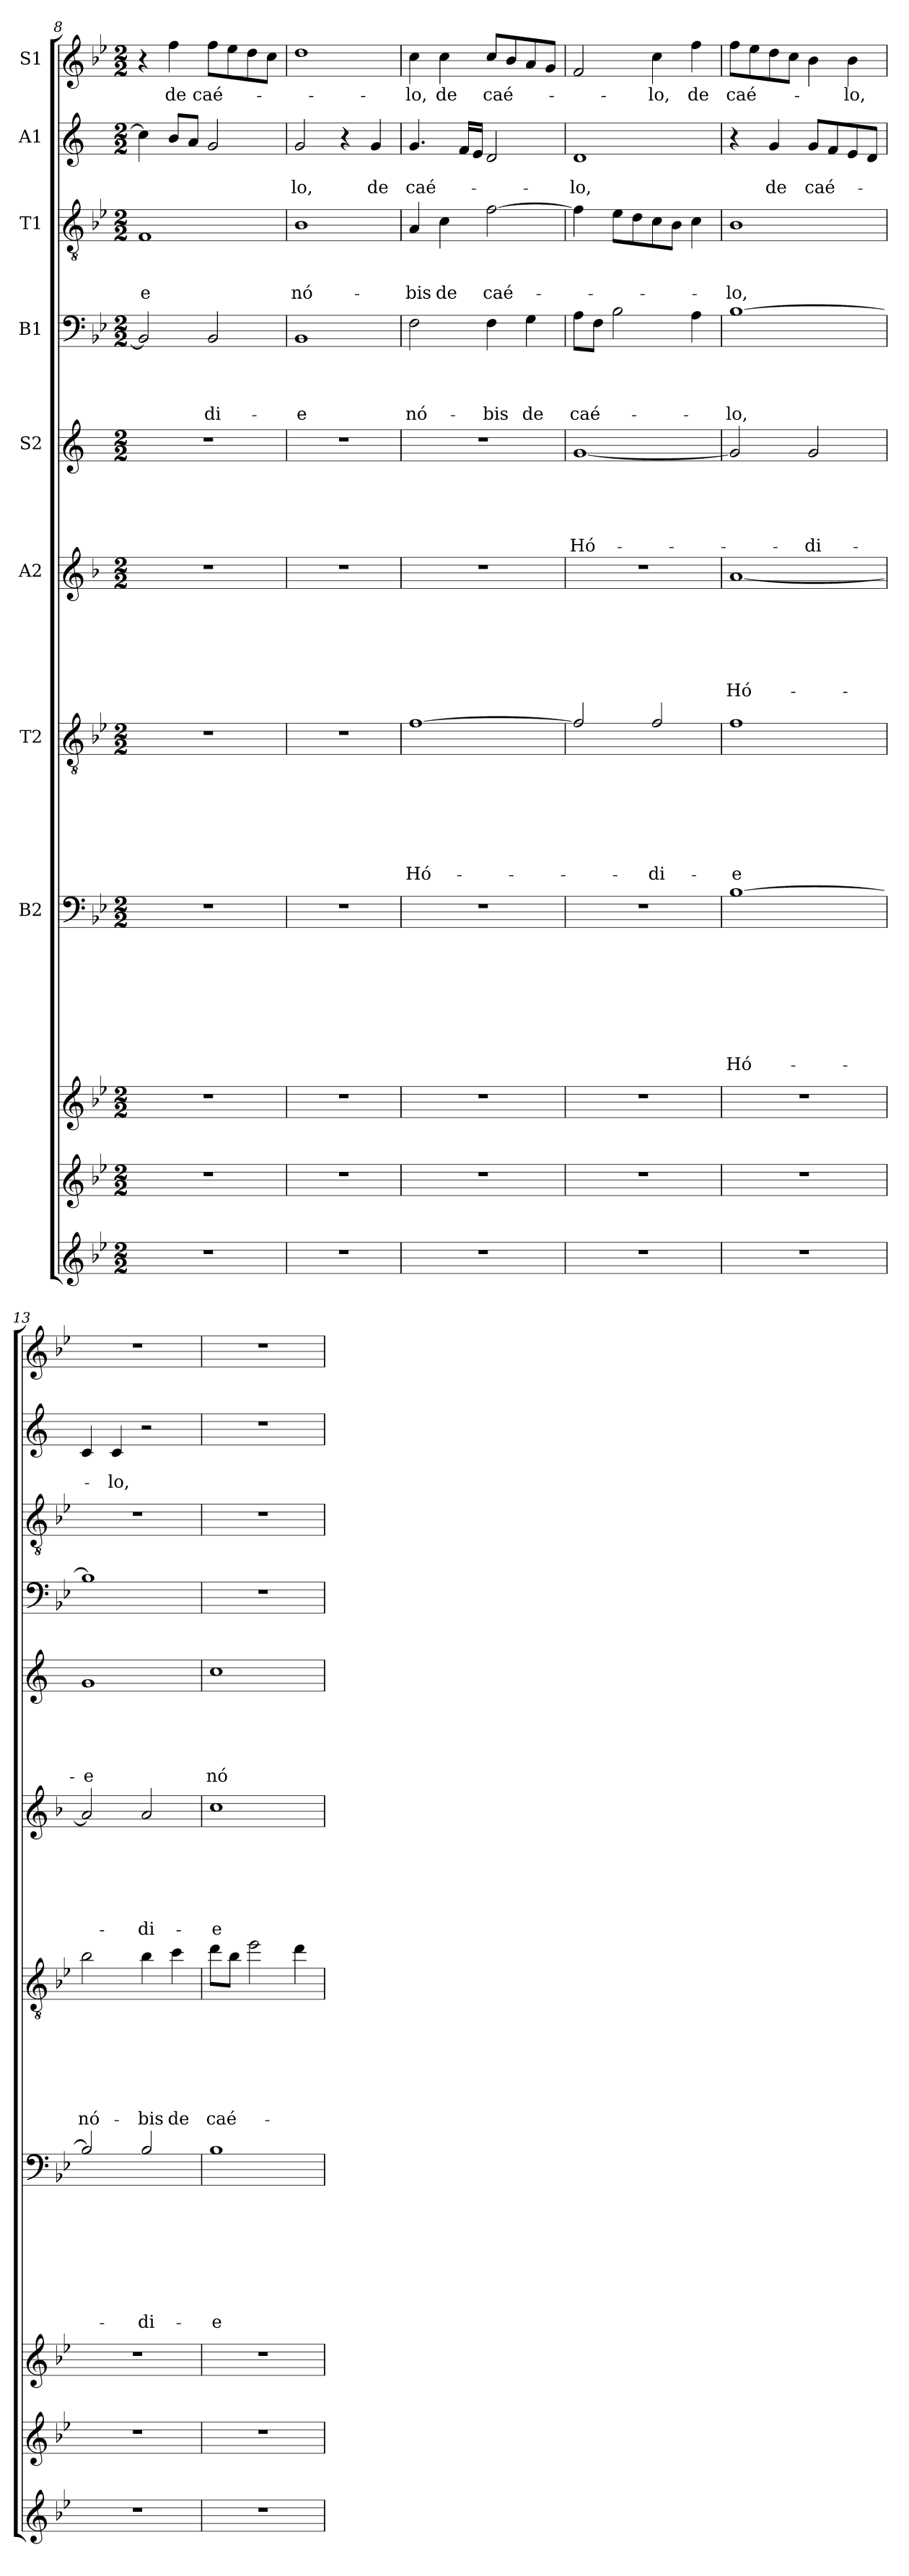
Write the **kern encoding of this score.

**kern	**kern	**kern	**kern	**text	**text	**text	**text	**text	**text	**text	**text	**kern	**text	**text	**text	**text	**text	**text	**text	**kern	**text	**text	**text	**text	**text	**text	**kern	**text	**text	**text	**text	**text	**kern	**text	**text	**text	**text	**kern	**text	**text	**text	**kern	**text	**text	**kern	**text
*part11	*part10	*part9	*part8	*part8	*part8	*part8	*part8	*part8	*part8	*part8	*part8	*part7	*part7	*part7	*part7	*part7	*part7	*part7	*part7	*part6	*part6	*part6	*part6	*part6	*part6	*part6	*part5	*part5	*part5	*part5	*part5	*part5	*part4	*part4	*part4	*part4	*part4	*part3	*part3	*part3	*part3	*part2	*part2	*part2	*part1	*part1
*staff11	*staff10	*staff9	*staff8	*staff8	*staff8	*staff8	*staff8	*staff8	*staff8	*staff8	*staff8	*staff7	*staff7	*staff7	*staff7	*staff7	*staff7	*staff7	*staff7	*staff6	*staff6	*staff6	*staff6	*staff6	*staff6	*staff6	*staff5	*staff5	*staff5	*staff5	*staff5	*staff5	*staff4	*staff4	*staff4	*staff4	*staff4	*staff3	*staff3	*staff3	*staff3	*staff2	*staff2	*staff2	*staff1	*staff1
*	*	*	*I"B2	*	*	*	*	*	*	*	*	*I"T2	*	*	*	*	*	*	*	*I"A2	*	*	*	*	*	*	*I"S2	*	*	*	*	*	*I"B1	*	*	*	*	*I"T1	*	*	*	*I"A1	*	*	*I"S1	*
*clefG2	*clefG2	*clefG2	*clefF4	*	*	*	*	*	*	*	*	*clefGv2	*	*	*	*	*	*	*	*clefG2	*	*	*	*	*	*	*clefG2	*	*	*	*	*	*clefF4	*	*	*	*	*clefGv2	*	*	*	*clefG2	*	*	*clefG2	*
*	*	*	*ITrd7c12	*	*	*	*	*	*	*	*	*ITrd8c14	*	*	*	*	*	*	*	*ITrd4c7	*	*	*	*	*	*	*ITrd1c2	*	*	*	*	*	*	*	*	*	*	*	*	*	*	*ITrd1c2	*	*	*	*
*k[b-e-]	*k[b-e-]	*k[b-e-]	*k[b-e-]	*	*	*	*	*	*	*	*	*k[b-e-]	*	*	*	*	*	*	*	*k[b-e-]	*	*	*	*	*	*	*k[b-e-]	*	*	*	*	*	*k[b-e-]	*	*	*	*	*k[b-e-]	*	*	*	*k[b-e-]	*	*	*k[b-e-]	*
*B-:	*B-:	*B-:	*B-:	*	*	*	*	*	*	*	*	*B-:	*	*	*	*	*	*	*	*B-:	*	*	*	*	*	*	*B-:	*	*	*	*	*	*B-:	*	*	*	*	*B-:	*	*	*	*B-:	*	*	*B-:	*
*M2/2	*M2/2	*M2/2	*M2/2	*	*	*	*	*	*	*	*	*M2/2	*	*	*	*	*	*	*	*M2/2	*	*	*	*	*	*	*M2/2	*	*	*	*	*	*M2/2	*	*	*	*	*M2/2	*	*	*	*M2/2	*	*	*M2/2	*
=8	=8	=8	=8	=8	=8	=8	=8	=8	=8	=8	=8	=8	=8	=8	=8	=8	=8	=8	=8	=8	=8	=8	=8	=8	=8	=8	=8	=8	=8	=8	=8	=8	=8	=8	=8	=8	=8	=8	=8	=8	=8	=8	=8	=8	=8	=8
!	!	!	!	!	!	!	!	!	!	!	!	!	!	!	!	!	!	!	!	!	!	!	!	!	!	!	!	!	!	!	!	!	!	!	!	!	!	!	!	!	!LO:LY:b	!	!	!	!	!
1r	1r	1r	1r	.	.	.	.	.	.	.	.	1r	.	.	.	.	.	.	.	1r	.	.	.	.	.	.	1r	.	.	.	.	.	2BB-/]	.	.	.	.	1F	.	.	-e	4b-\]	.	.	4r	.
!	!	!	!	!	!	!	!	!	!	!	!	!	!	!	!	!	!	!	!	!	!	!	!	!	!	!	!	!	!	!	!	!	!	!	!	!	!	!	!	!	!	!	!	!	!	!LO:LY:b
.	.	.	.	.	.	.	.	.	.	.	.	.	.	.	.	.	.	.	.	.	.	.	.	.	.	.	.	.	.	.	.	.	.	.	.	.	.	.	.	.	.	8a/L	.	.	4ff\	de
.	.	.	.	.	.	.	.	.	.	.	.	.	.	.	.	.	.	.	.	.	.	.	.	.	.	.	.	.	.	.	.	.	.	.	.	.	.	.	.	.	.	8g/J	.	.	.	.
!	!	!	!	!	!	!	!	!	!	!	!	!	!	!	!	!	!	!	!	!	!	!	!	!	!	!	!	!	!	!	!	!	!	!	!	!	!LO:LY:b	!	!	!	!	!	!	!	!	!LO:LY:b
.	.	.	.	.	.	.	.	.	.	.	.	.	.	.	.	.	.	.	.	.	.	.	.	.	.	.	.	.	.	.	.	.	2BB-/	.	.	.	-di-	.	.	.	.	2f/	.	.	8ff\L	caé-
.	.	.	.	.	.	.	.	.	.	.	.	.	.	.	.	.	.	.	.	.	.	.	.	.	.	.	.	.	.	.	.	.	.	.	.	.	.	.	.	.	.	.	.	.	8ee-\	.
.	.	.	.	.	.	.	.	.	.	.	.	.	.	.	.	.	.	.	.	.	.	.	.	.	.	.	.	.	.	.	.	.	.	.	.	.	.	.	.	.	.	.	.	.	8dd\	.
.	.	.	.	.	.	.	.	.	.	.	.	.	.	.	.	.	.	.	.	.	.	.	.	.	.	.	.	.	.	.	.	.	.	.	.	.	.	.	.	.	.	.	.	.	8cc\J	.
=9	=9	=9	=9	=9	=9	=9	=9	=9	=9	=9	=9	=9	=9	=9	=9	=9	=9	=9	=9	=9	=9	=9	=9	=9	=9	=9	=9	=9	=9	=9	=9	=9	=9	=9	=9	=9	=9	=9	=9	=9	=9	=9	=9	=9	=9	=9
!	!	!	!	!	!	!	!	!	!	!	!	!	!	!	!	!	!	!	!	!	!	!	!	!	!	!	!	!	!	!	!	!	!	!	!	!	!LO:LY:b	!	!	!	!LO:LY:b	!	!	!LO:LY:b	!	!
1r	1r	1r	1r	.	.	.	.	.	.	.	.	1r	.	.	.	.	.	.	.	1r	.	.	.	.	.	.	1r	.	.	.	.	.	1BB-	.	.	.	-e	1B-	.	.	nó-	2f/	.	-lo,	1dd	.
.	.	.	.	.	.	.	.	.	.	.	.	.	.	.	.	.	.	.	.	.	.	.	.	.	.	.	.	.	.	.	.	.	.	.	.	.	.	.	.	.	.	4r	.	.	.	.
!	!	!	!	!	!	!	!	!	!	!	!	!	!	!	!	!	!	!	!	!	!	!	!	!	!	!	!	!	!	!	!	!	!	!	!	!	!	!	!	!	!	!	!	!LO:LY:b	!	!
.	.	.	.	.	.	.	.	.	.	.	.	.	.	.	.	.	.	.	.	.	.	.	.	.	.	.	.	.	.	.	.	.	.	.	.	.	.	.	.	.	.	4f/	.	de	.	.
=10	=10	=10	=10	=10	=10	=10	=10	=10	=10	=10	=10	=10	=10	=10	=10	=10	=10	=10	=10	=10	=10	=10	=10	=10	=10	=10	=10	=10	=10	=10	=10	=10	=10	=10	=10	=10	=10	=10	=10	=10	=10	=10	=10	=10	=10	=10
!	!	!	!	!	!	!	!	!	!	!	!	!	!	!	!	!	!	!	!LO:LY:b	!	!	!	!	!	!	!	!	!	!	!	!	!	!	!	!	!	!LO:LY:b	!	!	!	!LO:LY:b	!	!	!LO:LY:b	!	!LO:LY:b
1r	1r	1r	1r	.	.	.	.	.	.	.	.	[1F	.	.	.	.	.	.	Hó-	1r	.	.	.	.	.	.	1r	.	.	.	.	.	2F\	.	.	.	nó-	4A/	.	.	-bis	4.f/	.	caé-	4cc\	-lo,
!	!	!	!	!	!	!	!	!	!	!	!	!	!	!	!	!	!	!	!	!	!	!	!	!	!	!	!	!	!	!	!	!	!	!	!	!	!	!	!	!	!LO:LY:b	!	!	!	!	!LO:LY:b
.	.	.	.	.	.	.	.	.	.	.	.	.	.	.	.	.	.	.	.	.	.	.	.	.	.	.	.	.	.	.	.	.	.	.	.	.	.	4c\	.	.	de	.	.	.	4cc\	de
.	.	.	.	.	.	.	.	.	.	.	.	.	.	.	.	.	.	.	.	.	.	.	.	.	.	.	.	.	.	.	.	.	.	.	.	.	.	.	.	.	.	16e-/LL	.	.	.	.
.	.	.	.	.	.	.	.	.	.	.	.	.	.	.	.	.	.	.	.	.	.	.	.	.	.	.	.	.	.	.	.	.	.	.	.	.	.	.	.	.	.	16d/JJ	.	.	.	.
!	!	!	!	!	!	!	!	!	!	!	!	!	!	!	!	!	!	!	!	!	!	!	!	!	!	!	!	!	!	!	!	!	!	!	!	!	!LO:LY:b	!	!	!	!LO:LY:b	!	!	!	!	!LO:LY:b
.	.	.	.	.	.	.	.	.	.	.	.	.	.	.	.	.	.	.	.	.	.	.	.	.	.	.	.	.	.	.	.	.	4F\	.	.	.	-bis	[2f\	.	.	caé-	2c/	.	.	8cc/L	caé-
.	.	.	.	.	.	.	.	.	.	.	.	.	.	.	.	.	.	.	.	.	.	.	.	.	.	.	.	.	.	.	.	.	.	.	.	.	.	.	.	.	.	.	.	.	8b-/	.
!	!	!	!	!	!	!	!	!	!	!	!	!	!	!	!	!	!	!	!	!	!	!	!	!	!	!	!	!	!	!	!	!	!	!	!	!	!LO:LY:b	!	!	!	!	!	!	!	!	!
.	.	.	.	.	.	.	.	.	.	.	.	.	.	.	.	.	.	.	.	.	.	.	.	.	.	.	.	.	.	.	.	.	4G\	.	.	.	de	.	.	.	.	.	.	.	8a/	.
.	.	.	.	.	.	.	.	.	.	.	.	.	.	.	.	.	.	.	.	.	.	.	.	.	.	.	.	.	.	.	.	.	.	.	.	.	.	.	.	.	.	.	.	.	8g/J	.
=11	=11	=11	=11	=11	=11	=11	=11	=11	=11	=11	=11	=11	=11	=11	=11	=11	=11	=11	=11	=11	=11	=11	=11	=11	=11	=11	=11	=11	=11	=11	=11	=11	=11	=11	=11	=11	=11	=11	=11	=11	=11	=11	=11	=11	=11	=11
!	!	!	!	!	!	!	!	!	!	!	!	!	!	!	!	!	!	!	!	!	!	!	!	!	!	!	!	!	!	!	!	!LO:LY:b	!	!	!	!	!LO:LY:b	!	!	!	!	!	!	!LO:LY:b	!	!
1r	1r	1r	1r	.	.	.	.	.	.	.	.	2F/]	.	.	.	.	.	.	.	1r	.	.	.	.	.	.	[1f	.	.	.	.	Hó-	8A\L	.	.	.	caé-	4f\]	.	.	.	1c	.	-lo,	2f/	.
.	.	.	.	.	.	.	.	.	.	.	.	.	.	.	.	.	.	.	.	.	.	.	.	.	.	.	.	.	.	.	.	.	8F\J	.	.	.	.	.	.	.	.	.	.	.	.	.
.	.	.	.	.	.	.	.	.	.	.	.	.	.	.	.	.	.	.	.	.	.	.	.	.	.	.	.	.	.	.	.	.	2B-\	.	.	.	.	8e-\L	.	.	.	.	.	.	.	.
.	.	.	.	.	.	.	.	.	.	.	.	.	.	.	.	.	.	.	.	.	.	.	.	.	.	.	.	.	.	.	.	.	.	.	.	.	.	8d\	.	.	.	.	.	.	.	.
!	!	!	!	!	!	!	!	!	!	!	!	!	!	!	!	!	!	!	!LO:LY:b	!	!	!	!	!	!	!	!	!	!	!	!	!	!	!	!	!	!	!	!	!	!	!	!	!	!	!LO:LY:b
.	.	.	.	.	.	.	.	.	.	.	.	2F/	.	.	.	.	.	.	-di-	.	.	.	.	.	.	.	.	.	.	.	.	.	.	.	.	.	.	8c\	.	.	.	.	.	.	4cc\	-lo,
.	.	.	.	.	.	.	.	.	.	.	.	.	.	.	.	.	.	.	.	.	.	.	.	.	.	.	.	.	.	.	.	.	.	.	.	.	.	8B-\J	.	.	.	.	.	.	.	.
!	!	!	!	!	!	!	!	!	!	!	!	!	!	!	!	!	!	!	!	!	!	!	!	!	!	!	!	!	!	!	!	!	!	!	!	!	!	!	!	!	!	!	!	!	!	!LO:LY:b
.	.	.	.	.	.	.	.	.	.	.	.	.	.	.	.	.	.	.	.	.	.	.	.	.	.	.	.	.	.	.	.	.	4A\	.	.	.	.	4c\	.	.	.	.	.	.	4ff\	de
!!LO:PB:g=z
=12	=12	=12	=12	=12	=12	=12	=12	=12	=12	=12	=12	=12	=12	=12	=12	=12	=12	=12	=12	=12	=12	=12	=12	=12	=12	=12	=12	=12	=12	=12	=12	=12	=12	=12	=12	=12	=12	=12	=12	=12	=12	=12	=12	=12	=12	=12
!	!	!	!	!	!	!	!	!	!	!	!LO:LY:b	!	!	!	!	!	!	!	!LO:LY:b	!	!	!	!	!	!	!LO:LY:b	!	!	!	!	!	!	!	!	!	!	!LO:LY:b	!	!	!	!LO:LY:b	!	!	!	!	!LO:LY:b
1r	1r	1r	[1BB-	.	.	.	.	.	.	.	Hó-	1F	.	.	.	.	.	.	-e	[1d	.	.	.	.	.	Hó-	2f/]	.	.	.	.	.	[1B-	.	.	.	-lo,	1B-	.	.	-lo,	4r	.	.	8ff\L	caé-
.	.	.	.	.	.	.	.	.	.	.	.	.	.	.	.	.	.	.	.	.	.	.	.	.	.	.	.	.	.	.	.	.	.	.	.	.	.	.	.	.	.	.	.	.	8ee-\	.
!	!	!	!	!	!	!	!	!	!	!	!	!	!	!	!	!	!	!	!	!	!	!	!	!	!	!	!	!	!	!	!	!	!	!	!	!	!	!	!	!	!	!	!	!LO:LY:b	!	!
.	.	.	.	.	.	.	.	.	.	.	.	.	.	.	.	.	.	.	.	.	.	.	.	.	.	.	.	.	.	.	.	.	.	.	.	.	.	.	.	.	.	4f/	.	de	8dd\	.
.	.	.	.	.	.	.	.	.	.	.	.	.	.	.	.	.	.	.	.	.	.	.	.	.	.	.	.	.	.	.	.	.	.	.	.	.	.	.	.	.	.	.	.	.	8cc\J	.
!	!	!	!	!	!	!	!	!	!	!	!	!	!	!	!	!	!	!	!	!	!	!	!	!	!	!	!	!	!	!	!	!LO:LY:b	!	!	!	!	!	!	!	!	!	!	!	!LO:LY:b	!	!
.	.	.	.	.	.	.	.	.	.	.	.	.	.	.	.	.	.	.	.	.	.	.	.	.	.	.	2f/	.	.	.	.	-di-	.	.	.	.	.	.	.	.	.	8f/L	.	caé-	4b-\	.
.	.	.	.	.	.	.	.	.	.	.	.	.	.	.	.	.	.	.	.	.	.	.	.	.	.	.	.	.	.	.	.	.	.	.	.	.	.	.	.	.	.	8e-/	.	.	.	.
!	!	!	!	!	!	!	!	!	!	!	!	!	!	!	!	!	!	!	!	!	!	!	!	!	!	!	!	!	!	!	!	!	!	!	!	!	!	!	!	!	!	!	!	!	!	!LO:LY:b
.	.	.	.	.	.	.	.	.	.	.	.	.	.	.	.	.	.	.	.	.	.	.	.	.	.	.	.	.	.	.	.	.	.	.	.	.	.	.	.	.	.	8d/	.	.	4b-\	-lo,
.	.	.	.	.	.	.	.	.	.	.	.	.	.	.	.	.	.	.	.	.	.	.	.	.	.	.	.	.	.	.	.	.	.	.	.	.	.	.	.	.	.	8c/J	.	.	.	.
=13	=13	=13	=13	=13	=13	=13	=13	=13	=13	=13	=13	=13	=13	=13	=13	=13	=13	=13	=13	=13	=13	=13	=13	=13	=13	=13	=13	=13	=13	=13	=13	=13	=13	=13	=13	=13	=13	=13	=13	=13	=13	=13	=13	=13	=13	=13
!	!	!	!	!	!	!	!	!	!	!	!	!	!	!	!	!	!	!	!LO:LY:b	!	!	!	!	!	!	!	!	!	!	!	!	!LO:LY:b	!	!	!	!	!	!	!	!	!	!	!	!	!	!
1r	1r	1r	2BB-/]	.	.	.	.	.	.	.	.	2B-\	.	.	.	.	.	.	nó-	2d/]	.	.	.	.	.	.	1f	.	.	.	.	-e	1B-]	.	.	.	.	1r	.	.	.	4B-/	.	.	1r	.
!	!	!	!	!	!	!	!	!	!	!	!	!	!	!	!	!	!	!	!	!	!	!	!	!	!	!	!	!	!	!	!	!	!	!	!	!	!	!	!	!	!	!	!	!LO:LY:b	!	!
.	.	.	.	.	.	.	.	.	.	.	.	.	.	.	.	.	.	.	.	.	.	.	.	.	.	.	.	.	.	.	.	.	.	.	.	.	.	.	.	.	.	4B-/	.	-lo,	.	.
!	!	!	!	!	!	!	!	!	!	!	!LO:LY:b	!	!	!	!	!	!	!	!LO:LY:b	!	!	!	!	!	!	!LO:LY:b	!	!	!	!	!	!	!	!	!	!	!	!	!	!	!	!	!	!	!	!
.	.	.	2BB-/	.	.	.	.	.	.	.	-di-	4B-\	.	.	.	.	.	.	-bis	2d/	.	.	.	.	.	-di-	.	.	.	.	.	.	.	.	.	.	.	.	.	.	.	2r	.	.	.	.
!	!	!	!	!	!	!	!	!	!	!	!	!	!	!	!	!	!	!	!LO:LY:b	!	!	!	!	!	!	!	!	!	!	!	!	!	!	!	!	!	!	!	!	!	!	!	!	!	!	!
.	.	.	.	.	.	.	.	.	.	.	.	4c\	.	.	.	.	.	.	de	.	.	.	.	.	.	.	.	.	.	.	.	.	.	.	.	.	.	.	.	.	.	.	.	.	.	.
=14	=14	=14	=14	=14	=14	=14	=14	=14	=14	=14	=14	=14	=14	=14	=14	=14	=14	=14	=14	=14	=14	=14	=14	=14	=14	=14	=14	=14	=14	=14	=14	=14	=14	=14	=14	=14	=14	=14	=14	=14	=14	=14	=14	=14	=14	=14
!	!	!	!	!	!	!	!	!	!	!	!LO:LY:b	!	!	!	!	!	!	!	!LO:LY:b	!	!	!	!	!	!	!LO:LY:b	!	!	!	!	!	!LO:LY:b	!	!	!	!	!	!	!	!	!	!	!	!	!	!
1r	1r	1r	1BB-	.	.	.	.	.	.	.	-e	8d\L	.	.	.	.	.	.	caé-	1f	.	.	.	.	.	-e	1b-	.	.	.	.	nó-	1r	.	.	.	.	1r	.	.	.	1r	.	.	1r	.
.	.	.	.	.	.	.	.	.	.	.	.	8B-\J	.	.	.	.	.	.	.	.	.	.	.	.	.	.	.	.	.	.	.	.	.	.	.	.	.	.	.	.	.	.	.	.	.	.
.	.	.	.	.	.	.	.	.	.	.	.	2e-\	.	.	.	.	.	.	.	.	.	.	.	.	.	.	.	.	.	.	.	.	.	.	.	.	.	.	.	.	.	.	.	.	.	.
.	.	.	.	.	.	.	.	.	.	.	.	4d\	.	.	.	.	.	.	.	.	.	.	.	.	.	.	.	.	.	.	.	.	.	.	.	.	.	.	.	.	.	.	.	.	.	.
=	=	=	=	=	=	=	=	=	=	=	=	=	=	=	=	=	=	=	=	=	=	=	=	=	=	=	=	=	=	=	=	=	=	=	=	=	=	=	=	=	=	=	=	=	=	=
*-	*-	*-	*-	*-	*-	*-	*-	*-	*-	*-	*-	*-	*-	*-	*-	*-	*-	*-	*-	*-	*-	*-	*-	*-	*-	*-	*-	*-	*-	*-	*-	*-	*-	*-	*-	*-	*-	*-	*-	*-	*-	*-	*-	*-	*-	*-
